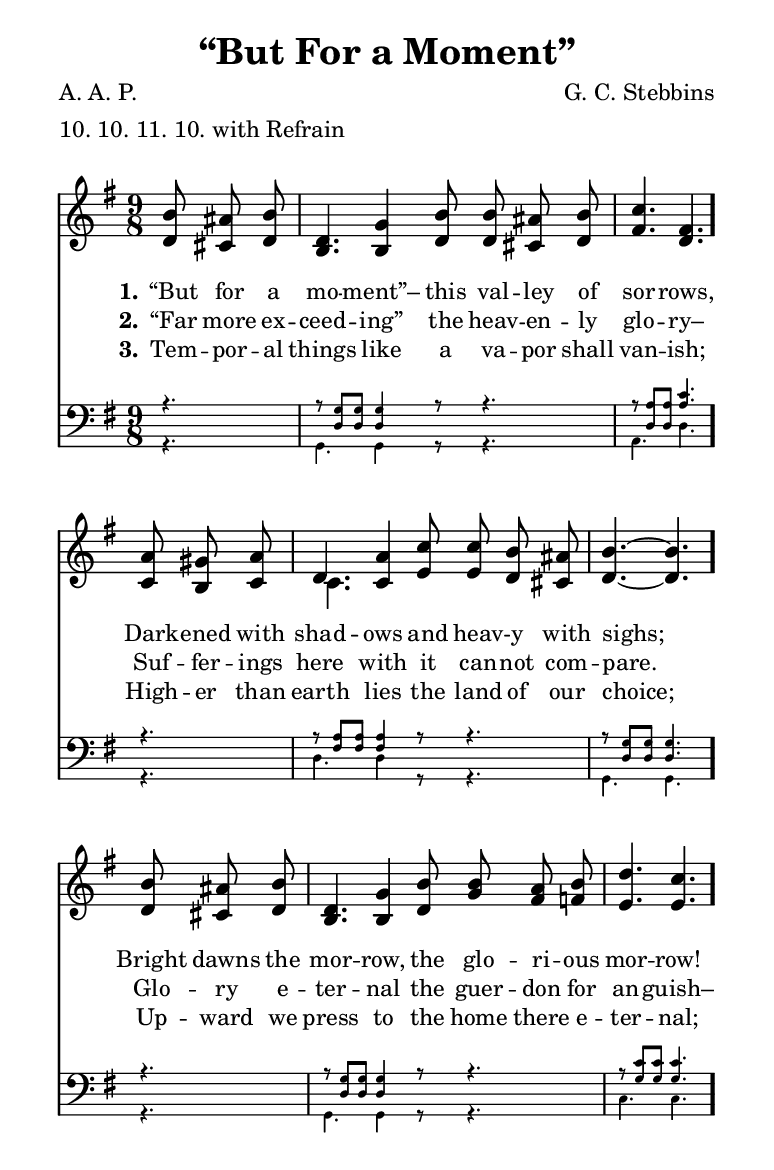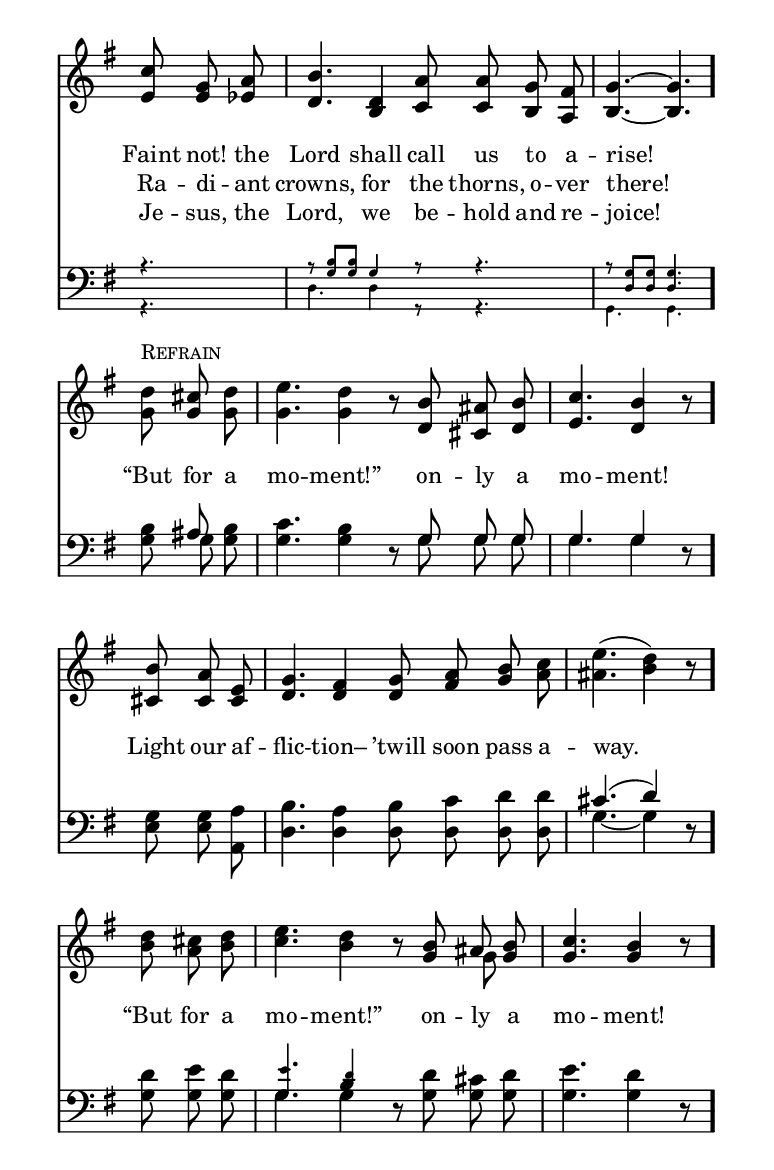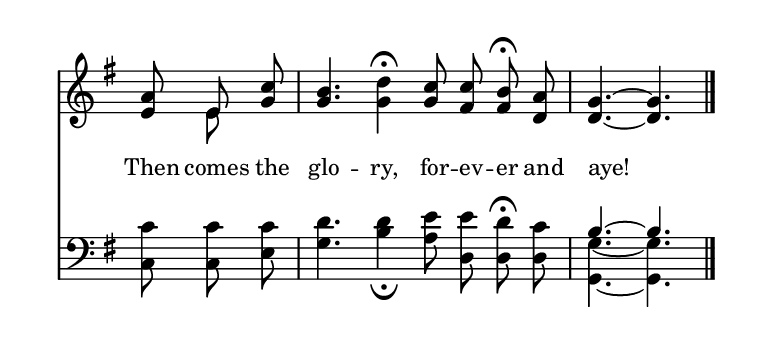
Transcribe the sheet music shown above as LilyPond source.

\include "common/global.ily"
\paper {
  \include "common/paper.ily"
  ragged-last-bottom = ##t
  page-count = #(cond (is-eogsized 2) (#t #f))
  system-count = #(cond (is-eogsized 6) (#t #f))
}

\header{
  hymnnumber = "207"
  title = "“But For a Moment”"
  tunename = ""
  meter = "10. 10. 11. 10. with Refrain"
  poet = "A. A. P."
  composer = "G. C. Stebbins"
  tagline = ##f
}

ta = { \tempo 4=80 }
tb = { \tempo 4=40 }

global = {
  \include "common/overrides.ily"
  \override Staff.TimeSignature.style = #'numbered
  \time 9/8
  \override Score.MetronomeMark.transparent = ##t % hide all fermata changes too
  \ta
  \key g \major
  \partial 4.
  \autoBeamOff
}

patternA = { c8 c c | c4. c4 c8 c c c | c4. c }
patternB = { c8 c c | c4. c4 c8 c c c | c4. ~ c }
patternC = { c8 c c | c4. c4 r8 c c c | c4. c4 c8 }
patternD = { c8 c c | c4. c4 c8 c c c | c4. c4 c8 }

notesSoprano = {
\global
\relative c'' {

  \changePitch \patternA { b ais b d, g b b ais b | c fis, }
  \changePitch \patternB { a gis a | d, a' c c b ais | b b }
  \changePitch \patternA { b ais b | d, g b b a b | d c }
  \changePitch \patternB { c g a | b d, a' a g fis | g g }

  << s^\markup { \small \caps "Refrain" }
  \changePitch \patternC { d' cis d | e d b ais b | c b r } >>
  \changePitch \patternD { b a e | g fis g a b c | e( d) r }
  \changePitch \patternC { d cis d | e d b ais b | c b r }
  \changePitch \patternA { a e c' | b \tb d\fermata \ta c c \tb b\fermata \ta a | g ~ g }

  \bar "|."

}
}

notesAlto = {
\global
\relative e' {

  \changePitch \patternA { d cis d | b b d d cis d | fis d }
  \changePitch \patternB { c b c | c c e e d cis | d d }
  \changePitch \patternA { d cis d | b b d g fis f | e e }
  \changePitch \patternB { e e ees | d b c c b a | b b }

  \changePitch \patternC { g' g g | g g d cis d | e d r }
  \changePitch \patternD { cis cis cis | d d d fis g a | ais( b) r }
  \changePitch \patternC { b ais b | c b g g g | g g r }
  \changePitch \patternA { e e g | g g g fis fis d | d ~ d }

}
}

notesTenorVerse = {
\global
\relative a {

  \magnifyMusic 0.63 {
  \override Score.SpacingSpanner.spacing-increment = #(* 1.2 0.63)
  r4. | r8 <g d>[ <g d>] <g d>4 r8 r4. | r8 <a d,>[ <a d,>] <c a>4.
  r4. | r8 <a fis>[ <a fis>] <a fis>4 r8 r4. | r8 <g d>[ <g d>] <g d>4.
  r4. | r8 <g d>[ <g d>] <g d>4 r8 r4. | r8 <c g>[ <c g>] <c g>4.
  r4. | r8 <b g>[ <b g>] g4 r8 r4. | r8 <g d>[ <g d>] <g d>4.
  }

}
}

notesTenorChorus = {
\global
\relative a {

  \repeat unfold 36 \skip 4
  \changePitch \patternC { b ais b | c b g g g | g g r }
  \changePitch \patternD { g g a | b a b c d d | cis( d) r }
  \changePitch \patternC { d e d | <g, \tweak font-size #-4 e'> <b \tweak font-size #-4 d> d cis d | e d r }
  \changePitch \patternA { c c c | d d e e d c | b ~ b }

}
}

notesBassVerse = {
\global
\relative f, {

  \magnifyMusic 0.63 {
  \override Score.SpacingSpanner.spacing-increment = #(* 1.2 0.63)
  r4. | g4. g4 r8 r4. | a4. d4.
  r4. | d4. d4 r8 r4. | g,4. g4.
  r4. | g4. g4 r8 r4. | c4. c4.
  r4. | d4. d4 r8 r4. | g,4. g4.
  }

}
}

notesBassChorus = {
\global
\relative f, {

  \repeat unfold 36 \skip 4
  \changePitch \patternC { g' g g | g g g g g | g g r }
  \changePitch \patternD { e e a, | d d d d d d | g ~ g r }
  \changePitch \patternC { g g g | g g g g g | g g r }
  \changePitch \patternA { c, c e | g b_\fermata a d, d\fermata d | < g g, > ~ < g g, > }

}
}

Refrain = \lyricmode {

“But for a mo -- ment!” on -- ly a mo -- ment! \bar "."
Light our af -- flic -- tion– ’twill soon pass a -- way. \bar "."
“But for a mo -- ment!” on -- ly a mo -- ment! \bar "."
Then comes the glo -- ry, for -- ev -- er and aye! \bar "."

}

wordsA = \lyricmode {
\set stanza = "1."

“But for a mo -- ment”– this val -- ley of sor -- rows, \bar "."
Dark -- ened with shad -- ows and heav -- y with sighs; \bar "."
Bright dawns the mor -- row, the glo -- ri -- ous mor -- row! \bar "."
Faint not! the Lord shall call us to a -- rise! \bar "."

}

wordsB = \lyricmode {
\set stanza = "2."

“Far more ex -- ceed -- ing” the heav -- en -- ly glo -- ry–
Suf -- fer -- ings here with it can -- not com -- pare.
Glo -- ry e -- ter -- nal the guer -- don for an -- guish–
Ra -- di -- ant crowns, for the thorns, o -- ver there!

\Refrain

}

wordsC = \lyricmode {
\set stanza = "3."

Tem -- por -- al things like a va -- por shall van -- ish;
High -- er than earth lies the land of our choice;
Up -- ward we press to the home there e -- ter -- nal;
Je -- sus, the Lord, we be -- hold and re -- joice!

}

\score {
  \context ChoirStaff <<
    \context Staff = upper <<
      \set Staff.autoBeaming = ##f
      \set ChoirStaff.systemStartDelimiter = #'SystemStartBar
      \set ChoirStaff.printPartCombineTexts = ##f
      \partcombine #'(2 . 9) \notesSoprano \notesAlto
      \context NullVoice = sopranos { \voiceOne << \notesSoprano >> }
      \context NullVoice = altos { \voiceTwo << \notesAlto >> }
      \context Lyrics = one   \lyricsto sopranos \wordsA
      \context Lyrics = two   \lyricsto sopranos \wordsB
      \context Lyrics = three \lyricsto sopranos \wordsC
    >>
    \context Staff = men <<
      \set Staff.autoBeaming = ##f
      \clef bass
      \set ChoirStaff.printPartCombineTexts = ##f
      \context Voice = tenors { \voiceOne << \notesTenorVerse >> }
      \context Voice = basses { \voiceTwo << \notesBassVerse >> }
      \partcombine #'(2 . 9) \notesTenorChorus \notesBassChorus
      \context NullVoice = tenors { \voiceOne << \notesTenorChorus >> }
      \context NullVoice = basses { \voiceTwo << \notesBassChorus >> }
    >>
  >>
  \layout {
    \include "common/layout.ily"
  }
  \midi{
    \include "common/midi.ily"
  }
}

\version "2.19.49"  % necessary for upgrading to future LilyPond versions.

% vi:set et ts=2 sw=2 ai nocindent syntax=lilypond:
